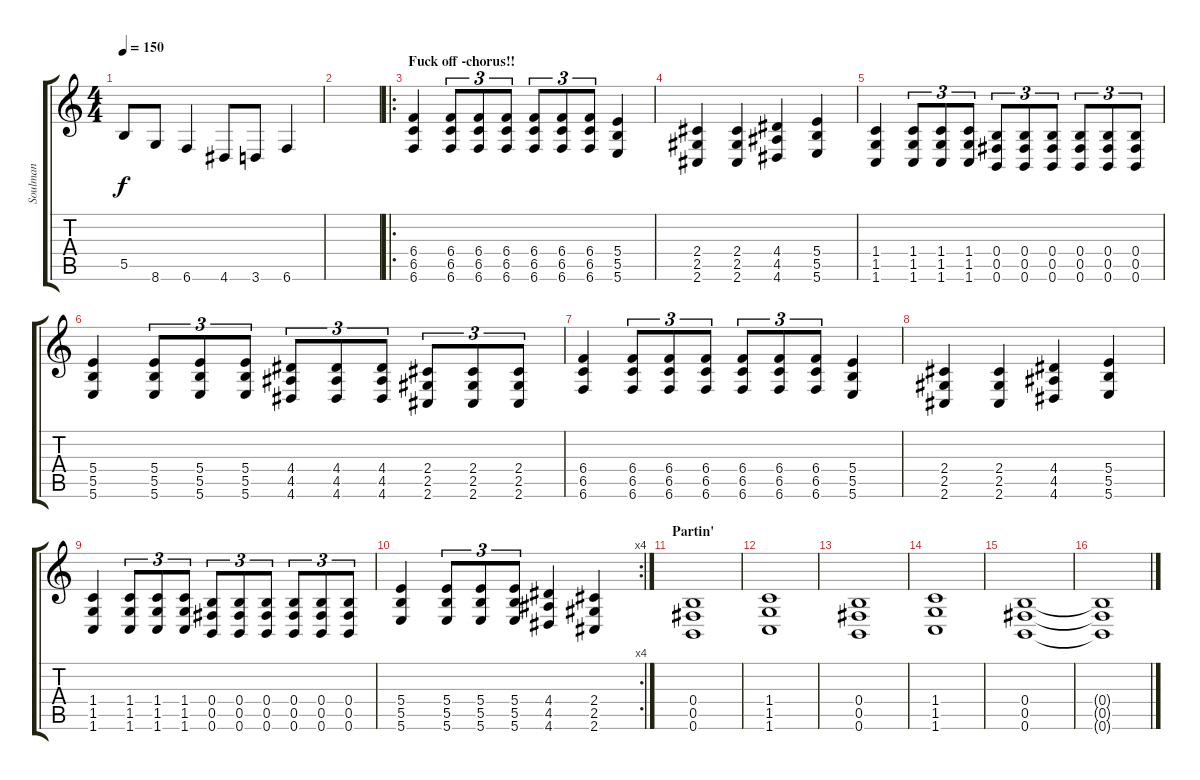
\track ("Soulman" "Soulman") {instrument distortionguitar}
\staff {score tabs}
\tuning (Db4 Ab3 E3 B2 Gb2 B1) {hide}
\ts (4 4)
\tempo 150
\clef g2
\ks c
5.5{t}.8{dy f} 8.6.8 6.6.4 4.6.8 3.6.8 6.6.4 |
|
\ro
\section ("" "Fuck off -chorus!!")
(6.4 6.5 6.6).4 (6.4 6.5 6.6).8{tu (3 2)} (6.4 6.5 6.6).8{tu (3 2)} (6.4 6.5 6.6).8{tu (3 2)} (6.4 6.5 6.6).8{tu (3 2)} (6.4 6.5 6.6).8{tu (3 2)} (6.4 6.5 6.6).8{tu (3 2)} (5.4 5.5 5.6).4 |
(2.4 2.5 2.6).4 (2.4 2.5 2.6).4 (4.4 4.5 4.6).4 (5.4 5.5 5.6).4 |
(1.4 1.5 1.6).4 (1.4 1.5 1.6).8{tu (3 2)} (1.4 1.5 1.6).8{tu (3 2)} (1.4 1.5 1.6).8{tu (3 2)} (0.4 0.5 0.6).8{tu (3 2)} (0.4 0.5 0.6).8{tu (3 2)} (0.4 0.5 0.6).8{tu (3 2)} (0.4 0.5 0.6).8{tu (3 2)} (0.4 0.5 0.6).8{tu (3 2)} (0.4 0.5 0.6).8{tu (3 2)} |
(5.4 5.5 5.6).4 (5.4 5.5 5.6).8{tu (3 2)} (5.4 5.5 5.6).8{tu (3 2)} (5.4 5.5 5.6).8{tu (3 2)} (4.4 4.5 4.6).8{tu (3 2)} (4.4 4.5 4.6).8{tu (3 2)} (4.4 4.5 4.6).8{tu (3 2)} (2.4 2.5 2.6).8{tu (3 2)} (2.4 2.5 2.6).8{tu (3 2)} (2.4 2.5 2.6).8{tu (3 2)} |
(6.4 6.5 6.6).4 (6.4 6.5 6.6).8{tu (3 2)} (6.4 6.5 6.6).8{tu (3 2)} (6.4 6.5 6.6).8{tu (3 2)} (6.4 6.5 6.6).8{tu (3 2)} (6.4 6.5 6.6).8{tu (3 2)} (6.4 6.5 6.6).8{tu (3 2)} (5.4 5.5 5.6).4 |
(2.4 2.5 2.6).4 (2.4 2.5 2.6).4 (4.4 4.5 4.6).4 (5.4 5.5 5.6).4 |
(1.4 1.5 1.6).4 (1.4 1.5 1.6).8{tu (3 2)} (1.4 1.5 1.6).8{tu (3 2)} (1.4 1.5 1.6).8{tu (3 2)} (0.4 0.5 0.6).8{tu (3 2)} (0.4 0.5 0.6).8{tu (3 2)} (0.4 0.5 0.6).8{tu (3 2)} (0.4 0.5 0.6).8{tu (3 2)} (0.4 0.5 0.6).8{tu (3 2)} (0.4 0.5 0.6).8{tu (3 2)} |
\rc 4
(5.4 5.5 5.6).4 (5.4 5.5 5.6).8{tu (3 2)} (5.4 5.5 5.6).8{tu (3 2)} (5.4 5.5 5.6).8{tu (3 2)} (4.4 4.5 4.6).4 (2.4 2.5 2.6).4 |
\section ("" "Partin'")
(0.4 0.5 0.6).1 |
(1.4 1.5 1.6).1 |
(0.4 0.5 0.6).1 |
(1.4 1.5 1.6).1 |
(0.4 0.5 0.6).1 |
(0.4{t} 0.5{t} 0.6{t}).1
